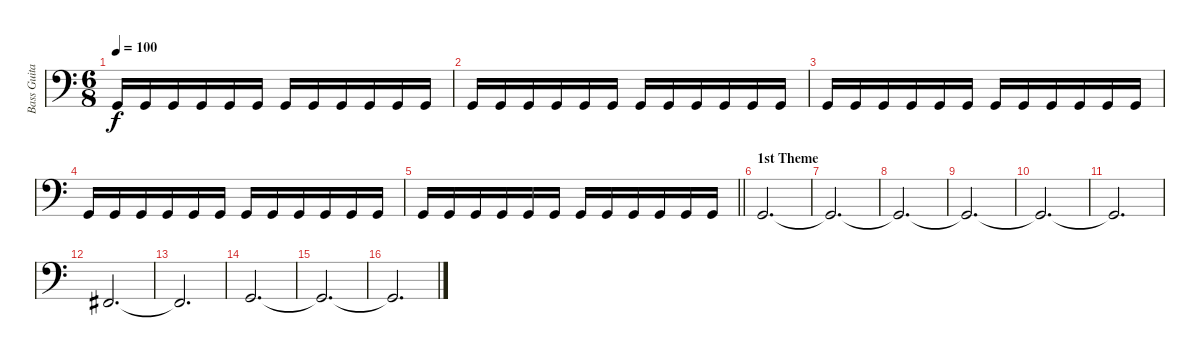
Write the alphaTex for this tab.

\track ("Bass Guitar" "Bass Guita") {instrument electricbassfinger}
\staff {score}
\tuning (F2 C2 G1 D1) {hide}
\ts (6 8)
\tempo 100
\clef f4
\ks c
0.3.16{dy f} 0.3.16 0.3.16 0.3.16 0.3.16 0.3.16 0.3.16 0.3.16 0.3.16 0.3.16 0.3.16 0.3.16 |
0.3.16 0.3.16 0.3.16 0.3.16 0.3.16 0.3.16 0.3.16 0.3.16 0.3.16 0.3.16 0.3.16 0.3.16 |
0.3.16 0.3.16 0.3.16 0.3.16 0.3.16 0.3.16 0.3.16 0.3.16 0.3.16 0.3.16 0.3.16 0.3.16 |
0.3.16 0.3.16 0.3.16 0.3.16 0.3.16 0.3.16 0.3.16 0.3.16 0.3.16 0.3.16 0.3.16 0.3.16 |
\barLineRight lightlight
0.3.16 0.3.16 0.3.16 0.3.16 0.3.16 0.3.16 0.3.16 0.3.16 0.3.16 0.3.16 0.3.16 0.3.16 |
\section ("" "1st Theme")
0.3.2{d} |
0.3{t}.2{d} |
0.3{t}.2{d} |
0.3{t}.2{d} |
0.3{t}.2{d} |
0.3{t}.2{d} |
4.4.2{d} |
4.4{t}.2{d} |
0.3.2{d} |
0.3{t}.2{d} |
0.3{t}.2{d}
